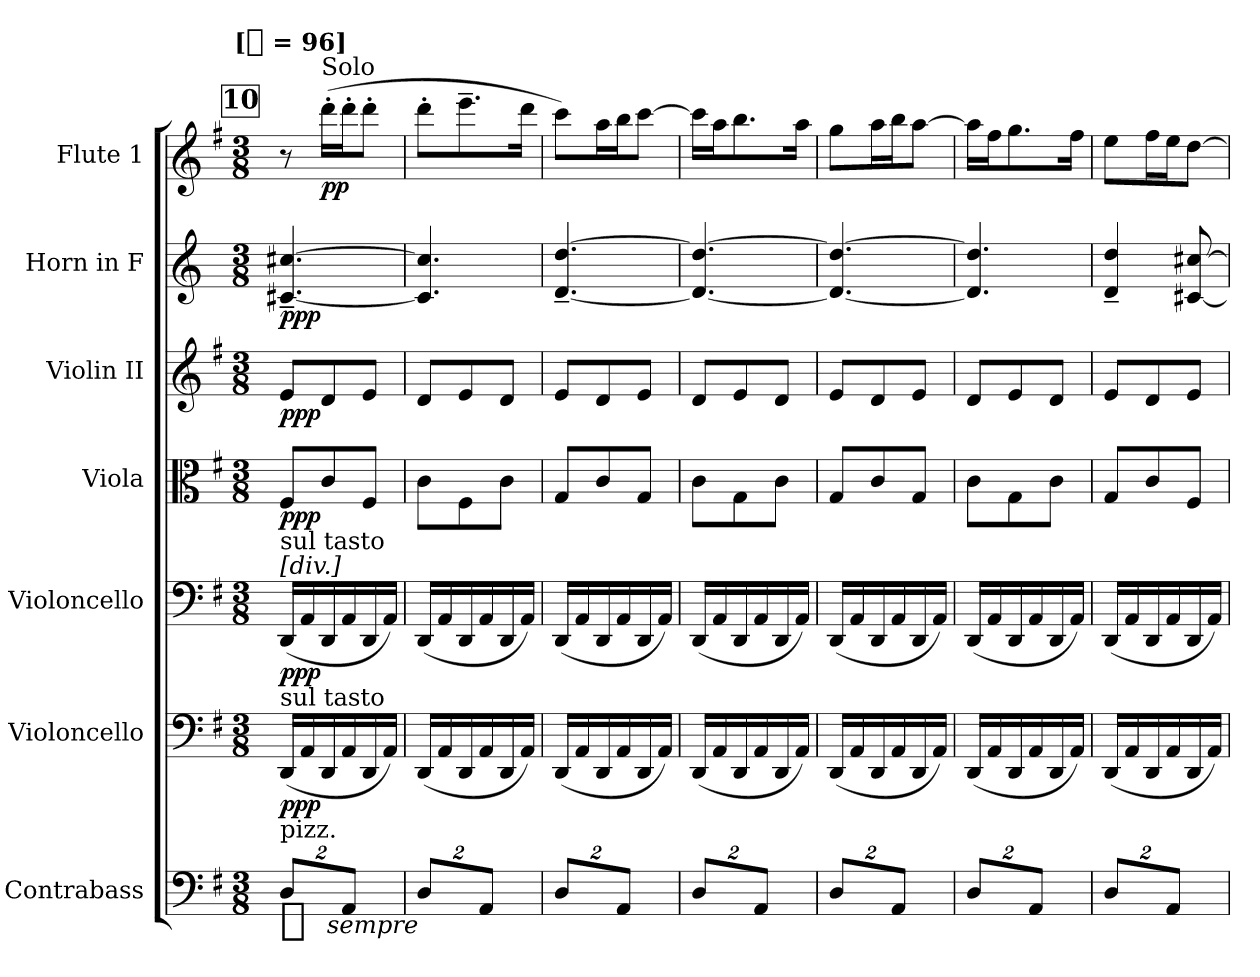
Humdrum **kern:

**kern	**dynam	**kern	**dynam	**kern	**dynam	**kern	**dynam	**kern	**dynam	**kern	**dynam	**kern	**dynam
*part7	*part7	*part6	*part6	*part5	*part5	*part4	*part4	*part3	*part3	*part2	*part2	*part1	*part1
*staff7	*staff7	*staff6	*staff6	*staff5	*staff5	*staff4	*staff4	*staff3	*staff3	*staff2	*staff2	*staff1	*staff1
*I"Contrabass	*	*I"Violoncello	*	*I"Violoncello	*	*I"Viola	*	*I"Violin II	*	*I"Horn in F	*	*I"Flute 1	*
*I'cb	*	*I'vc	*	*I'vc	*	*I'vla	*	*I'vn	*	*	*	*I'fl	*
*clefF4	*	*clefF4	*	*clefF4	*	*clefC3	*	*clefG2	*	*clefG2	*	*clefG2	*
*ITrd7c12	*	*	*	*	*	*	*	*	*	*ITrd4c7	*	*	*
*k[f#]	*	*k[f#]	*	*k[f#]	*	*k[f#]	*	*k[f#]	*	*	*	*k[f#]	*
*G:	*	*G:	*	*G:	*	*G:	*	*G:	*	*	*	*G:	*
!!LO:TX:omd:t=[[quarter] = 96]
*M3/8	*	*M3/8	*	*M3/8	*	*M3/8	*	*M3/8	*	*M3/8	*	*M3/8	*
*MM96	*	*MM96	*	*MM96	*	*MM96	*	*MM96	*	*MM96	*	*MM96	*
!!LO:REH:place=s1:t=10
=95	=95	=95	=95	=95	=95	=95	=95	=95	=95	=95	=95	=95	=95
!	!	!	!	!LO:TX:a:t=[div.]	!	!	!	!	!	!	!	!	!
!	!	!	!	!LO:TX:a:t=sul tasto	!	!	!	!	!	!	!	!	!
!	!	!LO:TX:a:t=sul tasto	!	!	!	!	!	!	!	!	!	!	!
!LO:TX:a:t=pizz.	!	!	!	!	!	!	!	!	!	!	!	!	!
!	!LO:DY:t=%s sempre	!	!	!	!	!	!	!	!	!	!	!	!
16%3DDL	pp	(16DDLL	ppp	(16DDLL	ppp	8F#/L	ppp	8e/L	ppp	[4.F#X~ [4.f#X~	ppp	8r	.
.	.	16AA	.	16AA	.	.	.	.	.	.	.	.	.
!	!	!	!	!	!	!	!	!	!	!	!	!LO:TX:a:t=Solo	!
.	.	16DD	.	16DD	.	8c/	.	8d/	.	.	.	(16ddd'LL	pp
16%3AAAJ	.	16AA	.	16AA	.	.	.	.	.	.	.	16ddd'J	.
.	.	16DD	.	16DD	.	8F#/J	.	8e/J	.	.	.	8ddd'J	.
.	.	16AAJJ)	.	16AAJJ)	.	.	.	.	.	.	.	.	.
=96	=96	=96	=96	=96	=96	=96	=96	=96	=96	=96	=96	=96	=96
16%3DDL	.	(16DDLL	.	(16DDLL	.	8c\L	.	8d/L	.	4.F#] 4.f#]	.	8ddd'L	.
.	.	16AA	.	16AA	.	.	.	.	.	.	.	.	.
.	.	16DD	.	16DD	.	8F#\	.	8e/	.	.	.	8.eee~	.
16%3AAAJ	.	16AA	.	16AA	.	.	.	.	.	.	.	.	.
.	.	16DD	.	16DD	.	8c\J	.	8d/J	.	.	.	.	.
.	.	16AAJJ)	.	16AAJJ)	.	.	.	.	.	.	.	16dddJk	.
=97	=97	=97	=97	=97	=97	=97	=97	=97	=97	=97	=97	=97	=97
16%3DDL	.	(16DDLL	.	(16DDLL	.	8G/L	.	8e/L	.	[4.G~ [4.g~	.	8cccL)	.
.	.	16AA	.	16AA	.	.	.	.	.	.	.	.	.
.	.	16DD	.	16DD	.	8c/	.	8d/	.	.	.	16aaiL	.
16%3AAAJ	.	16AA	.	16AA	.	.	.	.	.	.	.	16bbJ	.
.	.	16DD	.	16DD	.	8G/J	.	8e/J	.	.	.	[8cccJ	.
.	.	16AAJJ)	.	16AAJJ)	.	.	.	.	.	.	.	.	.
=98	=98	=98	=98	=98	=98	=98	=98	=98	=98	=98	=98	=98	=98
16%3DDL	.	(16DDLL	.	(16DDLL	.	8c\L	.	8d/L	.	4.G_ 4.g_	.	16cccLL]	.
.	.	16AA	.	16AA	.	.	.	.	.	.	.	16aaJ	.
.	.	16DD	.	16DD	.	8G\	.	8e/	.	.	.	8.bb	.
16%3AAAJ	.	16AA	.	16AA	.	.	.	.	.	.	.	.	.
.	.	16DD	.	16DD	.	8c\J	.	8d/J	.	.	.	.	.
.	.	16AAJJ)	.	16AAJJ)	.	.	.	.	.	.	.	16aaJk	.
=99	=99	=99	=99	=99	=99	=99	=99	=99	=99	=99	=99	=99	=99
16%3DDL	.	(16DDLL	.	(16DDLL	.	8G/L	.	8e/L	.	4.G_ 4.g_	.	8ggL	.
.	.	16AA	.	16AA	.	.	.	.	.	.	.	.	.
.	.	16DD	.	16DD	.	8c/	.	8d/	.	.	.	16aaL	.
16%3AAAJ	.	16AA	.	16AA	.	.	.	.	.	.	.	16bbJ	.
.	.	16DD	.	16DD	.	8G/J	.	8e/J	.	.	.	[8aaJ	.
.	.	16AAJJ)	.	16AAJJ)	.	.	.	.	.	.	.	.	.
=100	=100	=100	=100	=100	=100	=100	=100	=100	=100	=100	=100	=100	=100
16%3DDL	.	(16DDLL	.	(16DDLL	.	8c\L	.	8d/L	.	4.G] 4.g]	.	16aaLL]	.
.	.	16AA	.	16AA	.	.	.	.	.	.	.	16ff#J	.
.	.	16DD	.	16DD	.	8G\	.	8e/	.	.	.	8.gg	.
16%3AAAJ	.	16AA	.	16AA	.	.	.	.	.	.	.	.	.
.	.	16DD	.	16DD	.	8c\J	.	8d/J	.	.	.	.	.
.	.	16AAJJ)	.	16AAJJ)	.	.	.	.	.	.	.	16ff#Jk	.
=101	=101	=101	=101	=101	=101	=101	=101	=101	=101	=101	=101	=101	=101
16%3DDL	.	(16DDLL	.	(16DDLL	.	8G/L	.	8e/L	.	4G~ 4gi~	.	8eeL	.
.	.	16AA	.	16AA	.	.	.	.	.	.	.	.	.
.	.	16DD	.	16DD	.	8c/	.	8d/	.	.	.	16ff#L	.
16%3AAAJ	.	16AA	.	16AA	.	.	.	.	.	.	.	16eeJ	.
.	.	16DD	.	16DD	.	8F#/J	.	8e/J	.	[8F#X [8f#X	.	[8ddJ	.
.	.	16AAJJ)	.	16AAJJ)	.	.	.	.	.	.	.	.	.
=	=	=	=	=	=	=	=	=	=	=	=	=	=
*-	*-	*-	*-	*-	*-	*-	*-	*-	*-	*-	*-	*-	*-
